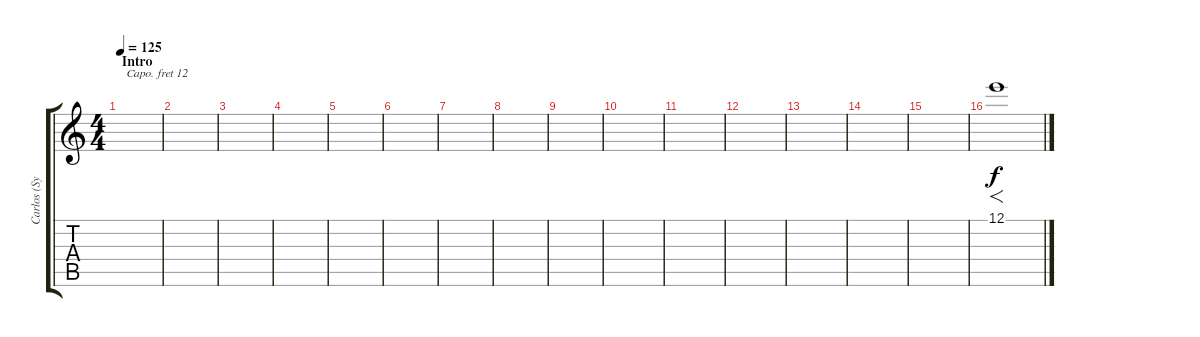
\track ("Carlos (Synth Right)" "Carlos (Sy") {instrument stringensemble1}
\staff {score tabs}
\capo 12
\tuning (E4 B3 G3 D3 A2 E2) {hide}
\ts (4 4)
\section ("" "Intro")
\tempo 125
\clef g2
\ks c
|
|
|
|
|
|
|
|
|
|
|
|
|
|
|
12.1.1{f}
